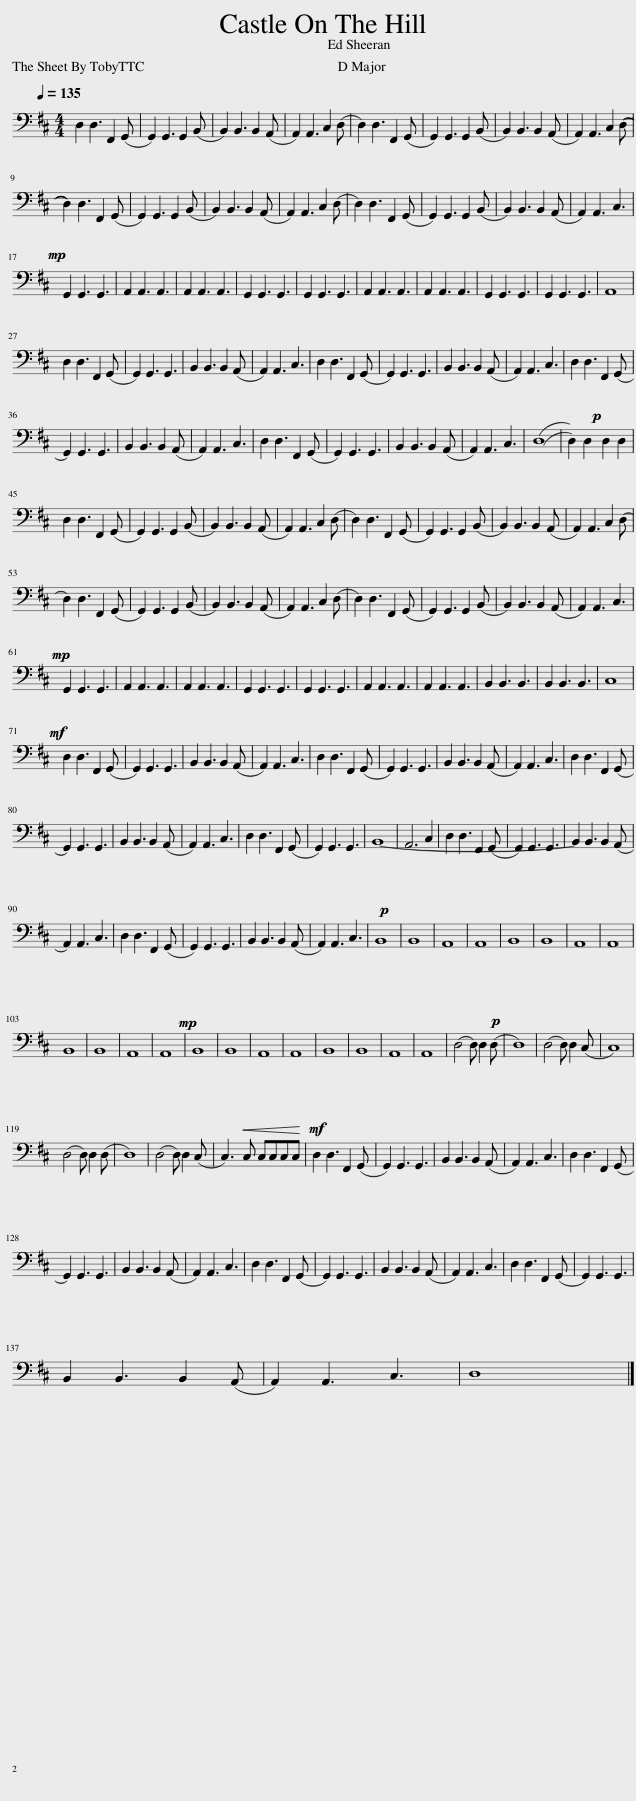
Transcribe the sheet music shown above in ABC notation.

X:1
L:1/8
Q:1/4=135
M:4/4
I:linebreak $
K:D
V:1 bass
V:1
 D,2 D,3 F,,2 (G,, | G,,2) G,,3 G,,2 (B,, | B,,2) B,,3 B,,2 (A,, | A,,2) A,,3 C,2 (D, | D,2) D,3 F,,2 (G,, | %5
 G,,2) G,,3 G,,2 (B,, | B,,2) B,,3 B,,2 (A,, | A,,2) A,,3 C,2 (((D, |$ D,2))) D,3 F,,2 (G,, | G,,2) G,,3 G,,2 (B,, | %10
 B,,2) B,,3 B,,2 (A,, | A,,2) A,,3 C,2 (D, | D,2) D,3 F,,2 (G,, | G,,2) G,,3 G,,2 (B,, | B,,2) B,,3 B,,2 (A,, | %15
 A,,2) A,,3 C,3 |$!mp! G,,2 G,,3 G,,3 | A,,2 A,,3 A,,3 | A,,2 A,,3 A,,3 | G,,2 G,,3 G,,3 | %20
 G,,2 G,,3 G,,3 | A,,2 A,,3 A,,3 | A,,2 A,,3 A,,3 | G,,2 G,,3 G,,3 | G,,2 G,,3 G,,3 | %25
!mf! A,,8 |$ D,2 D,3 F,,2 (G,, | G,,2) G,,3 G,,3 | B,,2 B,,3 B,,2 (A,, | A,,2) A,,3 C,3 | %30
 D,2 D,3 F,,2 (G,, | G,,2) G,,3 G,,3 | B,,2 B,,3 B,,2 (A,, | A,,2) A,,3 C,3 | D,2 D,3 F,,2 (G,, |$ %35
 G,,2) G,,3 G,,3 | B,,2 B,,3 B,,2 (A,, | A,,2) A,,3 C,3 | D,2 D,3 F,,2 (G,, | G,,2) G,,3 G,,3 | %40
 B,,2 B,,3 B,,2 (A,, | A,,2) A,,3 C,3 | ((D,8 | D,2)) D,2 D,2 D,2!p! |$ D,2 D,3 F,,2 (G,, | %45
 G,,2) G,,3 G,,2 (B,, | B,,2) B,,3 B,,2 (A,, | A,,2) A,,3 C,2 (D, | D,2) D,3 F,,2 (G,, | G,,2) G,,3 G,,2 (B,, | %50
 B,,2) B,,3 B,,2 (A,, | A,,2) A,,3 C,2 (D, |$ D,2) D,3 F,,2 (G,, | G,,2) G,,3 G,,2 (B,, | B,,2) B,,3 B,,2 (A,, | %55
 A,,2) A,,3 C,2 (D, | D,2) D,3 F,,2 (G,, | G,,2) G,,3 G,,2 (B,, | B,,2) B,,3 B,,2 (A,, | A,,2) A,,3 C,3 |$ %60
!mp! G,,2 G,,3 G,,3 | A,,2 A,,3 A,,3 | A,,2 A,,3 A,,3 | G,,2 G,,3 G,,3 | G,,2 G,,3 G,,3 | %65
 A,,2 A,,3 A,,3 | A,,2 A,,3 A,,3 | B,,2 B,,3 B,,3 | B,,2 B,,3 B,,3 | C,8 |$ %70
!mf! D,2 D,3 F,,2 (G,, | G,,2) G,,3 G,,3 | B,,2 B,,3 B,,2 (A,, | A,,2) A,,3 C,3 | D,2 D,3 F,,2 (G,, | %75
 G,,2) G,,3 G,,3 | B,,2 B,,3 B,,2 (A,, | A,,2) A,,3 C,3 | D,2 D,3 F,,2 (G,, |$ G,,2) G,,3 G,,3 | %80
 B,,2 B,,3 B,,2 (A,, | A,,2) A,,3 C,3 | D,2 D,3 F,,2 (G,, | G,,2) G,,3 G,,3 | B,,8- | %85
 A,,6 C,2 | D,2 D,3 F,,2 (G,, | G,,2) G,,3 G,,3 | B,,2 B,,3 B,,2 (A,, |$ A,,2) A,,3 C,3 | %90
 D,2 D,3 F,,2 (G,, | G,,2) G,,3 G,,3 | B,,2 B,,3 B,,2 (A,, | A,,2) A,,3!p! C,3 | B,,8 | %95
 B,,8 | A,,8 | A,,8 | B,,8 | B,,8 | %100
 A,,8 | A,,8 |$ B,,8 | B,,8 | A,,8 | %105
 A,,8 |!mp! B,,8 | B,,8 | A,,8 | A,,8 | %110
 B,,8 | B,,8 | A,,8 |!p! A,,8 | (D,4 D,) D,2 (D, | %115
 D,8) | (D,4 D,) D,2 (C, | C,8) |$ (D,4 D,) D,2 (D, | D,8) | %120
 (D,4 D,) D,2 (C, | C,3)!<(! C, C,C,C,C,!<)! |!mf! D,2 D,3 F,,2 (G,, | G,,2) G,,3 G,,3 | B,,2 B,,3 B,,2 (A,, | %125
 A,,2) A,,3 C,3 | D,2 D,3 F,,2 (G,, |$ G,,2) G,,3 G,,3 | B,,2 B,,3 B,,2 (A,, | A,,2) A,,3 C,3 | %130
 D,2 D,3 F,,2 (G,, | G,,2) G,,3 G,,3 | B,,2 B,,3 B,,2 (A,, | A,,2) A,,3 C,3 | D,2 D,3 F,,2 (G,, | %135
 G,,2) G,,3 G,,3 |$ B,,2 B,,3 B,,2 (A,, | A,,2) A,,3 C,3 | D,8 |] %139
